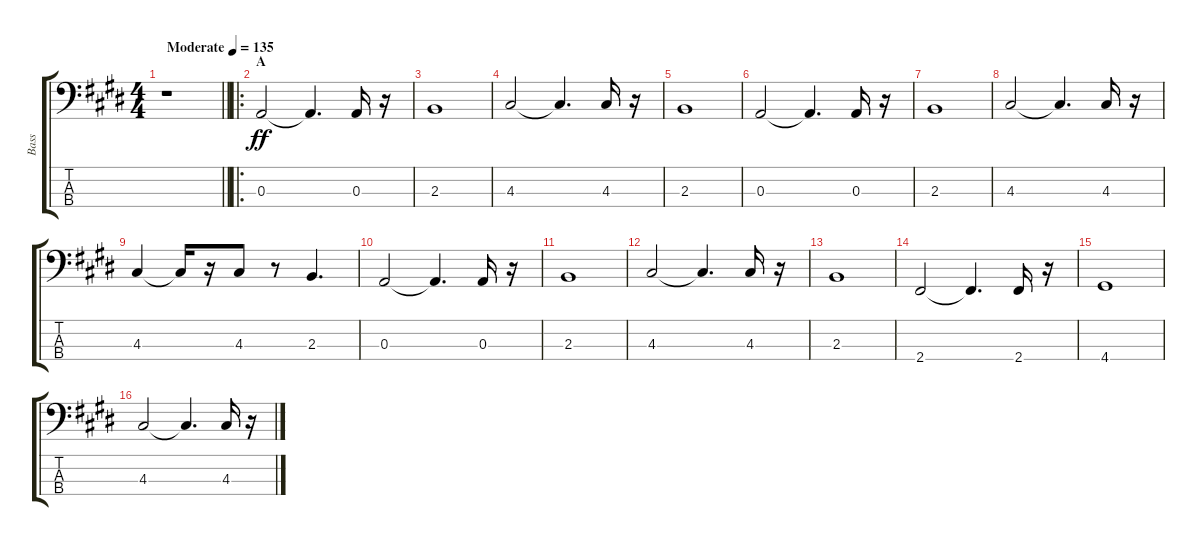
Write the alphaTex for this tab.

\track ("Bass" "Bass") {instrument electricbassfinger}
\staff {score tabs}
\tuning (G2 D2 A1 E1) {hide}
\ts (4 4)
\tempo (135 "Moderate")
\clef f4
\barLineRight lightlight
\ks e
r.1{dy ff instrument electricbassfinger} |
\ro
\section ("" "A")
0.3.2 0.3{t}.4{d} 0.3.16 r.16 |
2.3.1 |
4.3.2 4.3{t}.4{d} 4.3.16 r.16 |
2.3.1 |
0.3.2 0.3{t}.4{d} 0.3.16 r.16 |
2.3.1 |
4.3.2 4.3{t}.4{d} 4.3.16 r.16 |
4.3.4 4.3{t}.16 r.16 4.3.8 r.8 2.3.4{d} |
0.3.2 0.3{t}.4{d} 0.3.16 r.16 |
2.3.1 |
4.3.2 4.3{t}.4{d} 4.3.16 r.16 |
2.3.1 |
2.4.2 2.4{t}.4{d} 2.4.16 r.16 |
4.4.1 |
4.3.2 4.3{t}.4{d} 4.3.16 r.16
